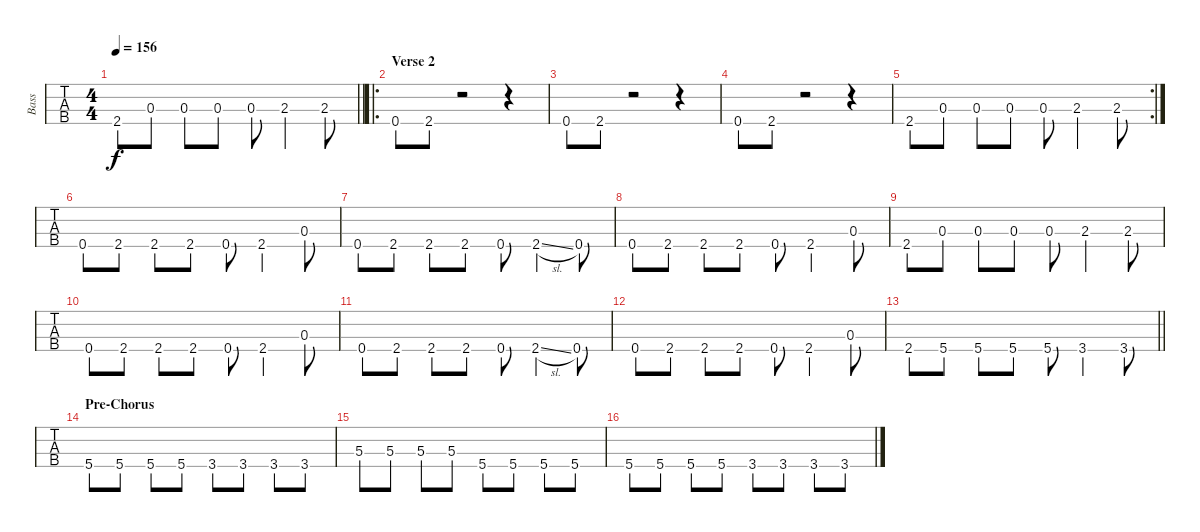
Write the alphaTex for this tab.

\track ("Bass" "Bass") {instrument electricbassfinger}
\staff {tabs}
\tuning (Gb2 Db2 Ab1 Eb1) {hide}
\ts (4 4)
\tempo 156
\clef f4
\barLineRight lightlight
\ks c
2.4.8{dy f} 0.3.8 0.3.8 0.3.8 0.3.8 2.3.4 2.3.8 |
\ro
\section ("" "Verse 2")
0.4.8 2.4.8 r.2 r.4 |
0.4.8 2.4.8 r.2 r.4 |
0.4.8 2.4.8 r.2 r.4 |
\rc 2
2.4.8 0.3.8 0.3.8 0.3.8 0.3.8 2.3.4 2.3.8 |
0.4.8 2.4.8 2.4.8 2.4.8 0.4.8 2.4.4 0.3.8 |
0.4.8 2.4.8 2.4.8 2.4.8 0.4.8 2.4{sl}.4 0.4.8 |
0.4.8 2.4.8 2.4.8 2.4.8 0.4.8 2.4.4 0.3.8 |
2.4.8 0.3.8 0.3.8 0.3.8 0.3.8 2.3.4 2.3.8 |
0.4.8 2.4.8 2.4.8 2.4.8 0.4.8 2.4.4 0.3.8 |
0.4.8 2.4.8 2.4.8 2.4.8 0.4.8 2.4{sl}.4 0.4.8 |
0.4.8 2.4.8 2.4.8 2.4.8 0.4.8 2.4.4 0.3.8 |
\barLineRight lightlight
2.4.8 5.4.8 5.4.8 5.4.8 5.4.8 3.4.4 3.4.8 |
\section ("" "Pre-Chorus")
5.4.8 5.4.8 5.4.8 5.4.8 3.4.8 3.4.8 3.4.8 3.4.8 |
5.3.8 5.3.8 5.3.8 5.3.8 5.4.8 5.4.8 5.4.8 5.4.8 |
5.4.8 5.4.8 5.4.8 5.4.8 3.4.8 3.4.8 3.4.8 3.4.8
